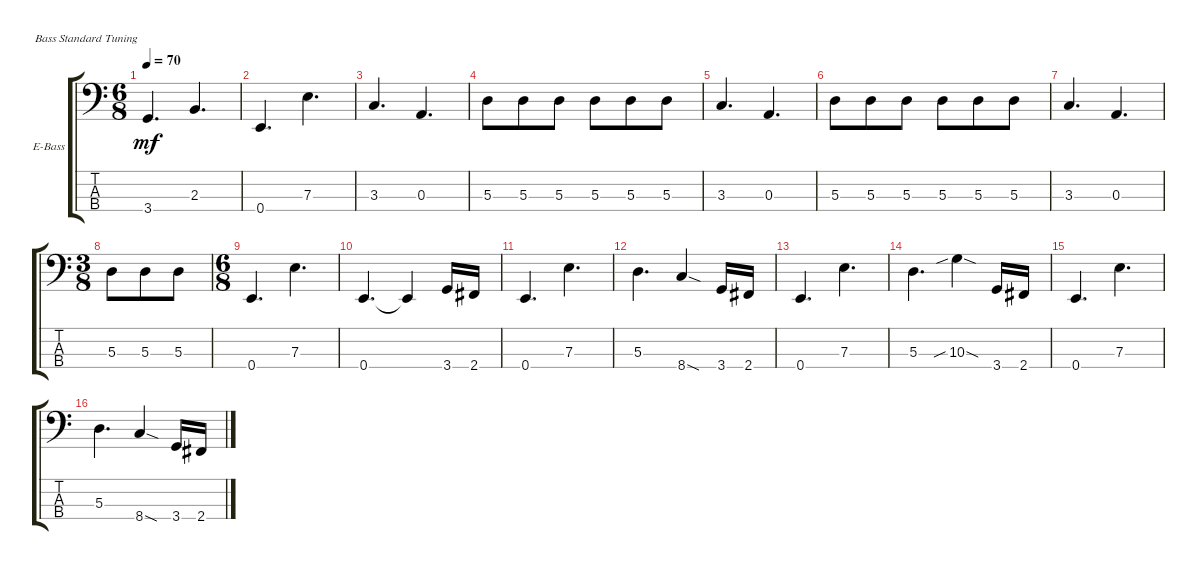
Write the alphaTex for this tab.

\defaultSystemsLayout 4
\bracketExtendMode groupsimilarinstruments
\firstSystemTrackNameOrientation horizontal
\otherSystemsTrackNameOrientation horizontal
\track ("Electric Bass" "E-Bass") {instrument electricbassfinger}
\staff {score tabs}
\tuning (G2 D2 A1 E1)
\ts (6 8)
\tempo 70
\clef f4
\scale
0.333333
\ks c
3.4.4{d dy mf} 2.3.4{d} |
\scale
0.333333 0.4.4{d} 7.3.4{d} |
\scale
0.333333 3.3.4{d} 0.3.4{d} |
\scale
0.333333 5.3.8 5.3.8 5.3.8 5.3.8 5.3.8 5.3.8 |
\scale
0.333333 3.3.4{d} 0.3.4{d} |
\scale
0.333333 5.3.8 5.3.8 5.3.8 5.3.8 5.3.8 5.3.8 |
\scale
0.209459 3.3.4{d} 0.3.4{d} |
\ts (3 8)
\scale
0.39527 5.3.8 5.3.8 5.3.8 |
\ts (6 8)
\scale
0.39527 0.4.4{d} 7.3.4{d} |
\scale
0.333333 0.4.4{d} 0.4{t}.4 3.4.16 2.4.16 |
\scale
0.333333 0.4.4{d} 7.3.4{d} |
\scale
0.333333 5.3.4{d} 8.4{sod}.4 3.4.16 2.4.16 |
\scale
0.333333 0.4.4{d} 7.3.4{d} |
\scale
0.333333 5.3.4{d} 10.3{sib sod}.4 3.4.16 2.4.16 |
\scale
0.333333 0.4.4{d} 7.3.4{d} |
\scale
0.333333 5.3.4{d} 8.4{sod}.4 3.4.16 2.4.16
